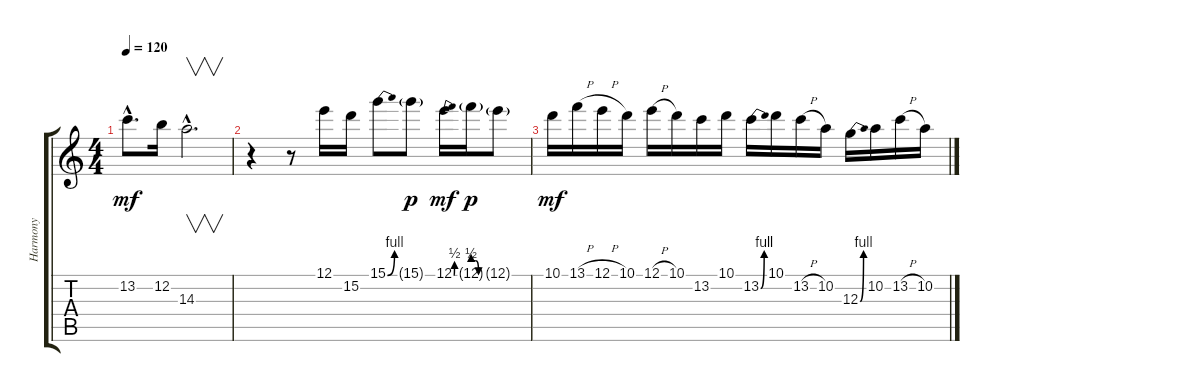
\track ("Harmony" "Harmony") {instrument overdrivenguitar}
\staff {score tabs}
\tuning (E4 B3 G3 D3 A2 E2) {hide}
\ts (4 4)
\tempo 120
\clef g2
\ks c
13.2{hac}.8{d dy mf} 12.2.16 14.3{hac}.2{v d} |
r.4{volume 0} r.8 12.1.16 15.2.16 15.1{be (bend 0 0 60 4)}.8 15.1{g}.8{dy p} 12.1{be (bend 0 0 60 2)}.16{dy mf} 12.1{be (custom 0 2 20 2 40 0 60 0) g}.16{dy p} 12.1{g}.8 |
10.1.16{dy mf} 13.1{h}.16 12.1{h}.16 10.1.16 12.1{h}.16 10.1.16 13.2.16 10.1.16 13.2{be (bend 0 0 60 4)}.16 10.1.16 13.2{h}.16 10.2.16 12.3{be (bend 0 0 60 4)}.16 10.2.16 13.2{h}.16 10.2.16
